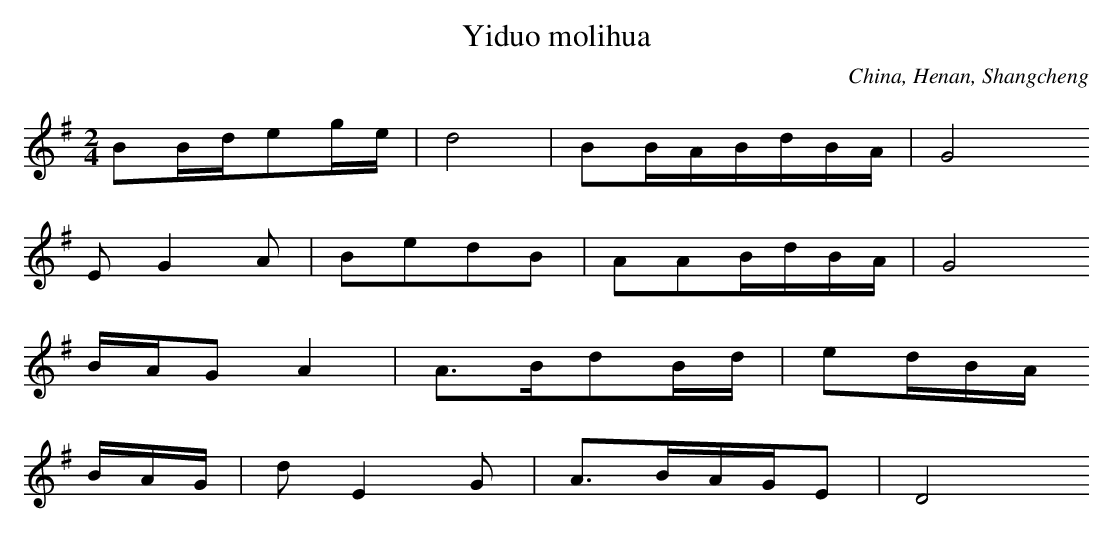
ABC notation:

X:1
T: Yiduo molihua
O: China, Henan, Shangcheng
M: 2/4
L: 1/16
K: G
B2Bde2ge | d8 | B2BABdBA | G8
E2G4A2 | B2e2d2B2 | A2A2BdBA | G8
BAG2A4 | A3Bd2Bd | e2dBA
BAG | d2E4G2 | A3BAGE2 | D8
